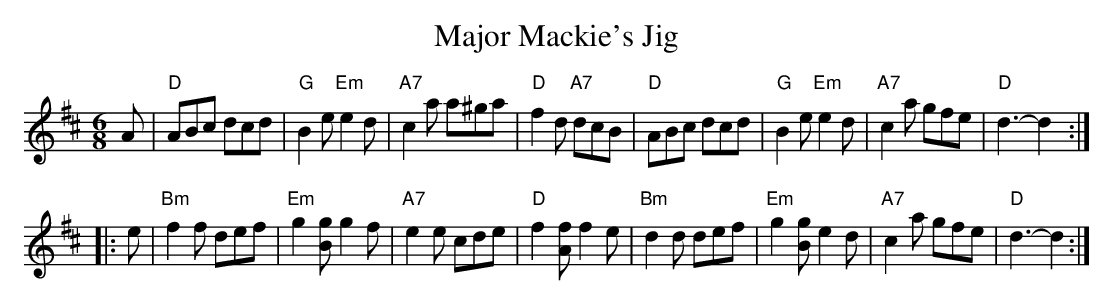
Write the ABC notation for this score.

X:1
T: Major Mackie's Jig
M: 6/8
L: 1/8
K: D
   A \
| "D"ABc dcd | "G"B2e "Em"e2d | "A7"c2a a^ga | "D"f2d "A7"dcB \
| "D"ABc dcd | "G"B2e "Em"e2d | "A7"c2a gfe | "D"d3- d2 :|
|: e \
| "Bm"f2f def | "Em"g2[gB] g2f | "A7"e2e cde | "D"f2[fA] f2e \
| "Bm"d2d def | "Em"g2[gB] e2d | "A7"c2a gfe | "D"d3- d2 :|
